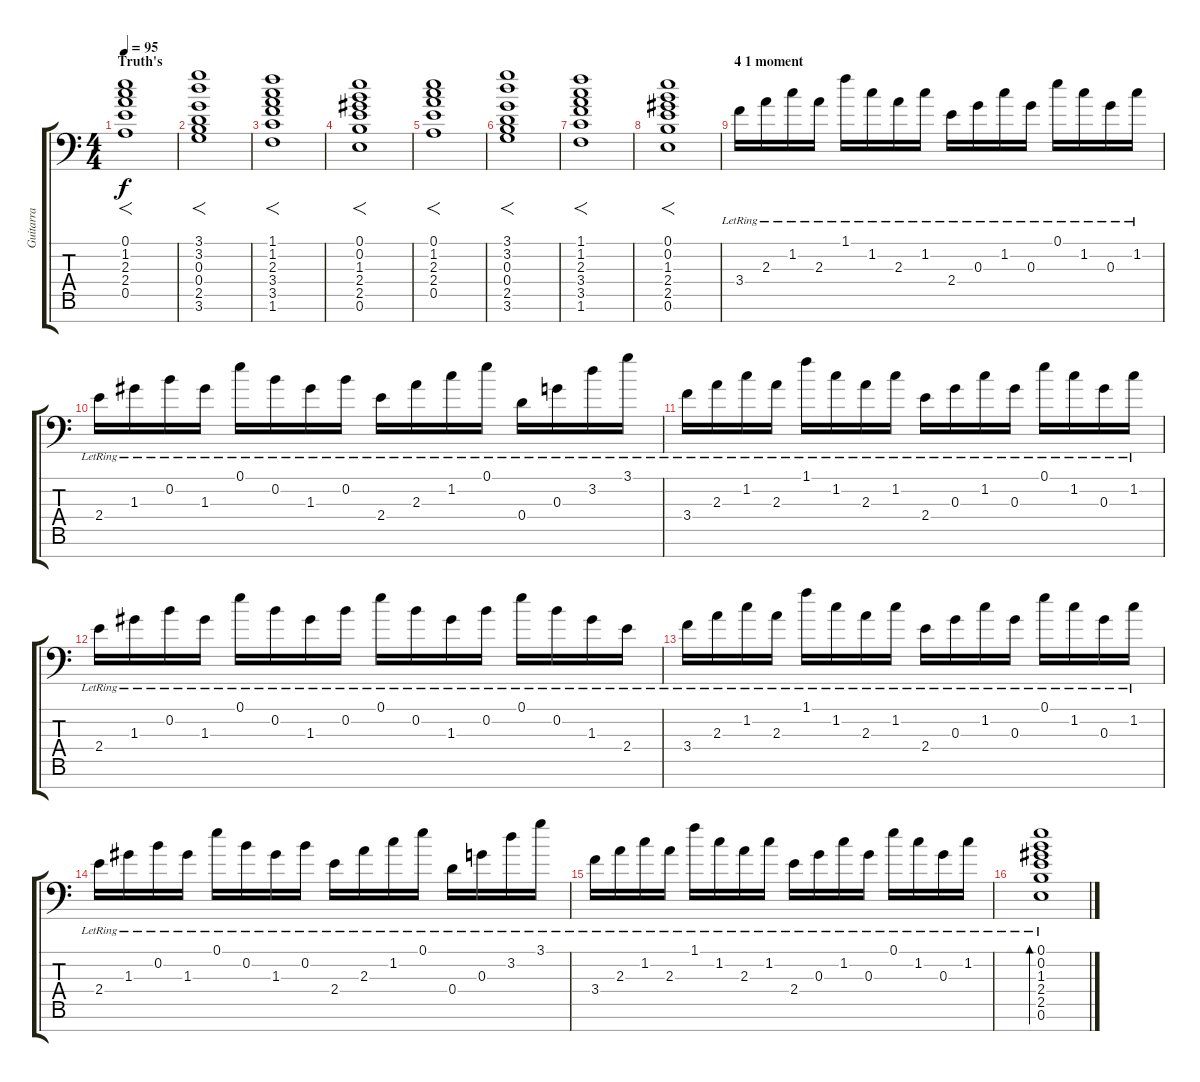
\track ("Guitarra" "Guitarra") {instrument distortionguitar}
\staff {score tabs}
\tuning (E4 B3 G3 D3 A2 E2 A1) {hide}
\ts (4 4)
\section ("" "Truth's")
\tempo 95
\clef f4
\ks c
(0.1 1.2 2.3 2.4 0.5).1{f dy f volume 12 instrument overdrivenguitar} |
(3.1 3.2 0.3 0.4 2.5 3.6).1{f} |
(1.1 1.2 2.3 3.4 3.5 1.6).1{f} |
(0.1 0.2 1.3 2.4 2.5 0.6).1{f} |
(0.1 1.2 2.3 2.4 0.5).1{f volume 12 instrument overdrivenguitar} |
(3.1 3.2 0.3 0.4 2.5 3.6).1{f} |
(1.1 1.2 2.3 3.4 3.5 1.6).1{f} |
(0.1 0.2 1.3 2.4 2.5 0.6).1{f} |
\section ("" "4 1 moment")
3.4{lr}.16{instrument electricguitarclean} 2.3{lr}.16 1.2{lr}.16 2.3{lr}.16 1.1{lr}.16 1.2{lr}.16 2.3{lr}.16 1.2{lr}.16 2.4{lr}.16 0.3{lr}.16 1.2{lr}.16 0.3{lr}.16 0.1{lr}.16 1.2{lr}.16 0.3{lr}.16 1.2{lr}.16 |
2.4{lr}.16 1.3{lr}.16 0.2{lr}.16 1.3{lr}.16 0.1{lr}.16 0.2{lr}.16 1.3{lr}.16 0.2{lr}.16 2.4{lr}.16 2.3{lr}.16 1.2{lr}.16 0.1{lr}.16 0.4{lr}.16 0.3{lr}.16 3.2{lr}.16 3.1{lr}.16 |
3.4{lr}.16 2.3{lr}.16 1.2{lr}.16 2.3{lr}.16 1.1{lr}.16 1.2{lr}.16 2.3{lr}.16 1.2{lr}.16 2.4{lr}.16 0.3{lr}.16 1.2{lr}.16 0.3{lr}.16 0.1{lr}.16 1.2{lr}.16 0.3{lr}.16 1.2{lr}.16 |
2.4{lr}.16 1.3{lr}.16 0.2{lr}.16 1.3{lr}.16 0.1{lr}.16 0.2{lr}.16 1.3{lr}.16 0.2{lr}.16 0.1{lr}.16 0.2{lr}.16 1.3{lr}.16 0.2{lr}.16 0.1{lr}.16 0.2{lr}.16 1.3{lr}.16 2.4{lr}.16 |
3.4{lr}.16{instrument electricguitarclean} 2.3{lr}.16 1.2{lr}.16 2.3{lr}.16 1.1{lr}.16 1.2{lr}.16 2.3{lr}.16 1.2{lr}.16 2.4{lr}.16 0.3{lr}.16 1.2{lr}.16 0.3{lr}.16 0.1{lr}.16 1.2{lr}.16 0.3{lr}.16 1.2{lr}.16 |
2.4{lr}.16 1.3{lr}.16 0.2{lr}.16 1.3{lr}.16 0.1{lr}.16 0.2{lr}.16 1.3{lr}.16 0.2{lr}.16 2.4{lr}.16 2.3{lr}.16 1.2{lr}.16 0.1{lr}.16 0.4{lr}.16 0.3{lr}.16 3.2{lr}.16 3.1{lr}.16 |
3.4{lr}.16 2.3{lr}.16 1.2{lr}.16 2.3{lr}.16 1.1{lr}.16 1.2{lr}.16 2.3{lr}.16 1.2{lr}.16 2.4{lr}.16 0.3{lr}.16 1.2{lr}.16 0.3{lr}.16 0.1{lr}.16 1.2{lr}.16 0.3{lr}.16 1.2{lr}.16 |
(0.1 0.2 1.3 2.4{lr} 2.5 0.6).1{bd 240}
